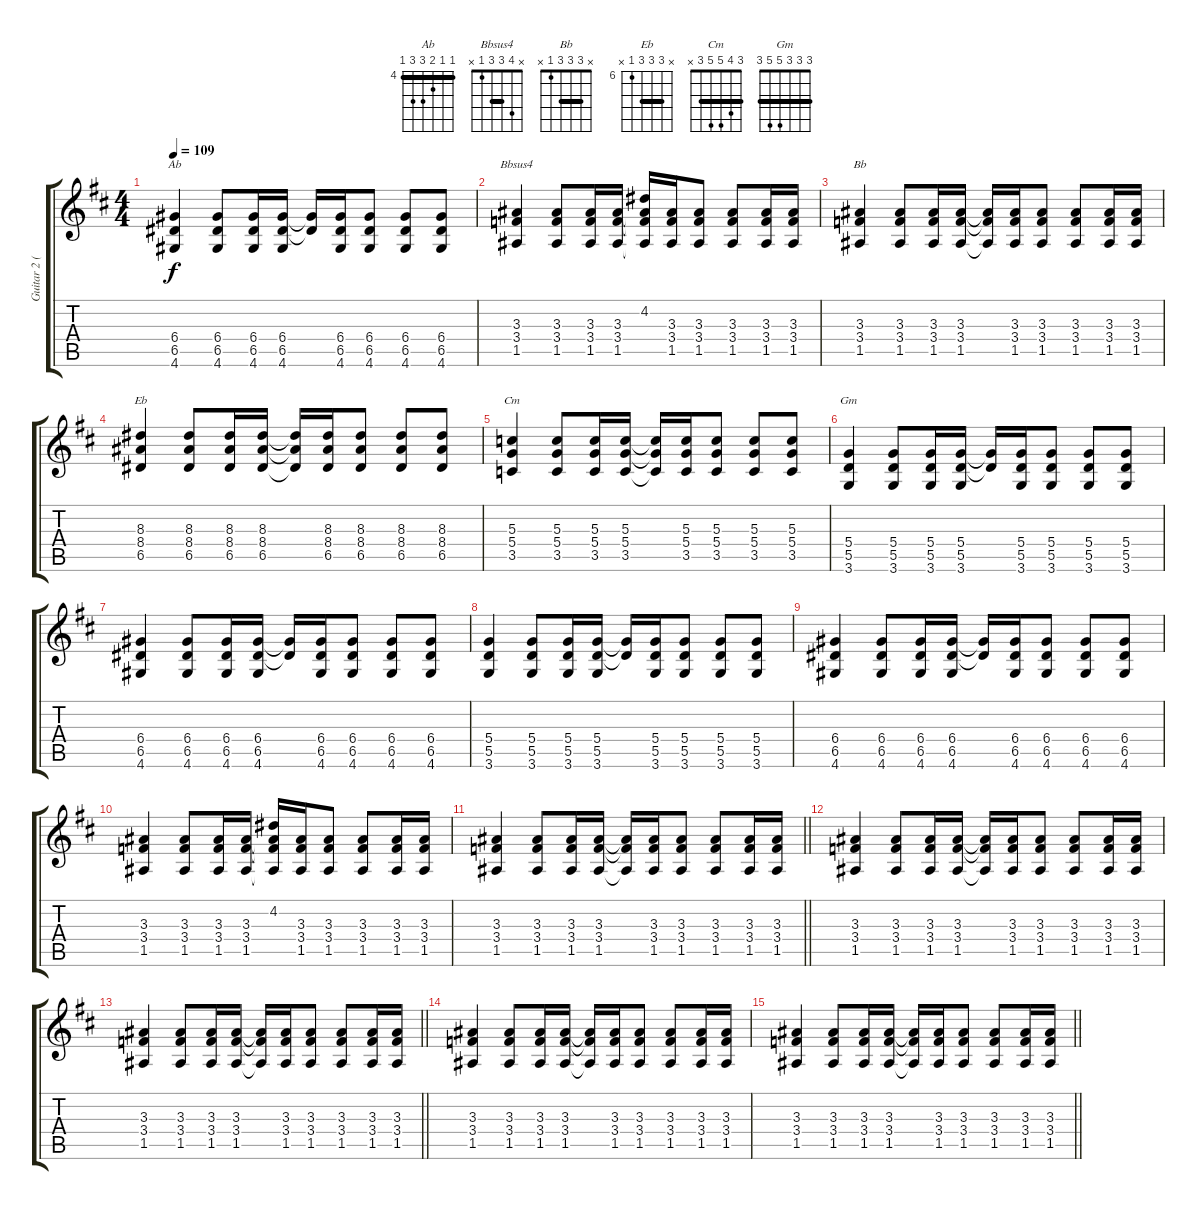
\track ("Guitar 2 (Charlotte Hatherley)" "Guitar 2 (") {instrument overdrivenguitar}
\staff {score tabs}
\tuning (E4 B3 G3 D3 A2 E2) {hide}
\chord ("Ab" 4 4 5 6 6 4) {firstfret 4 barre 4}
\chord ("Bbsus4" x 4 3 3 1 x) {barre 3}
\chord ("Bb" x 3 3 3 1 x) {barre 3}
\chord ("Eb" x 8 8 8 6 x) {firstfret 6 barre 8}
\chord ("Cm" 3 4 5 5 3 x) {barre 3}
\chord ("Gm" 3 3 3 5 5 3) {barre 3}
\ts (4 4)
\tempo 109
\clef g2
\ks d
(6.4 6.5 4.6).4{ch "Ab" dy f} (6.4 6.5 4.6).8 (6.4 6.5 4.6).16 (6.4 6.5 4.6).16 (6.4{t} 6.5{t}).16 (6.4 6.5 4.6).16 (6.4 6.5 4.6).8 (6.4 6.5 4.6).8 (6.4 6.5 4.6).8 |
(3.3 3.4 1.5).4{ch "Bbsus4"} (3.3 3.4 1.5).8 (3.3 3.4 1.5).16 (3.3 3.4 1.5).16 (4.2 3.3{t} 3.4{t} 1.5{t}).16 (3.3 3.4 1.5).16 (3.3 3.4 1.5).8 (3.3 3.4 1.5).8 (3.3 3.4 1.5).16 (3.3 3.4 1.5).16 |
(3.3 3.4 1.5).4{ch "Bb"} (3.3 3.4 1.5).8 (3.3 3.4 1.5).16 (3.3 3.4 1.5).16 (3.3{t} 3.4{t} 1.5{t}).16 (3.3 3.4 1.5).16 (3.3 3.4 1.5).8 (3.3 3.4 1.5).8 (3.3 3.4 1.5).16 (3.3 3.4 1.5).16 |
(8.3 8.4 6.5).4{ch "Eb"} (8.3 8.4 6.5).8 (8.3 8.4 6.5).16 (8.3 8.4 6.5).16 (8.3{t} 8.4{t} 6.5{t}).16 (8.3 8.4 6.5).16 (8.3 8.4 6.5).8 (8.3 8.4 6.5).8 (8.3 8.4 6.5).8 |
(5.3 5.4 3.5).4{ch "Cm"} (5.3 5.4 3.5).8 (5.3 5.4 3.5).16 (5.3 5.4 3.5).16 (5.3{t} 5.4{t} 3.5{t}).16 (5.3 5.4 3.5).16 (5.3 5.4 3.5).8 (5.3 5.4 3.5).8 (5.3 5.4 3.5).8 |
(5.4 5.5 3.6).4{ch "Gm"} (5.4 5.5 3.6).8 (5.4 5.5 3.6).16 (5.4 5.5 3.6).16 (5.4{t} 5.5{t}).16 (5.4 5.5 3.6).16 (5.4 5.5 3.6).8 (5.4 5.5 3.6).8 (5.4 5.5 3.6).8 |
(6.4 6.5 4.6).4 (6.4 6.5 4.6).8 (6.4 6.5 4.6).16 (6.4 6.5 4.6).16 (6.4{t} 6.5{t}).16 (6.4 6.5 4.6).16 (6.4 6.5 4.6).8 (6.4 6.5 4.6).8 (6.4 6.5 4.6).8 |
(5.4 5.5 3.6).4 (5.4 5.5 3.6).8 (5.4 5.5 3.6).16 (5.4 5.5 3.6).16 (5.4{t} 5.5{t}).16 (5.4 5.5 3.6).16 (5.4 5.5 3.6).8 (5.4 5.5 3.6).8 (5.4 5.5 3.6).8 |
(6.4 6.5 4.6).4 (6.4 6.5 4.6).8 (6.4 6.5 4.6).16 (6.4 6.5 4.6).16 (6.4{t} 6.5{t}).16 (6.4 6.5 4.6).16 (6.4 6.5 4.6).8 (6.4 6.5 4.6).8 (6.4 6.5 4.6).8 |
(3.3 3.4 1.5).4 (3.3 3.4 1.5).8 (3.3 3.4 1.5).16 (3.3 3.4 1.5).16 (4.2 3.3{t} 3.4{t} 1.5{t}).16 (3.3 3.4 1.5).16 (3.3 3.4 1.5).8 (3.3 3.4 1.5).8 (3.3 3.4 1.5).16 (3.3 3.4 1.5).16 |
\barLineRight lightlight
(3.3 3.4 1.5).4 (3.3 3.4 1.5).8 (3.3 3.4 1.5).16 (3.3 3.4 1.5).16 (3.3{t} 3.4{t} 1.5{t}).16 (3.3 3.4 1.5).16 (3.3 3.4 1.5).8 (3.3 3.4 1.5).8 (3.3 3.4 1.5).16 (3.3 3.4 1.5).16 |
(3.3 3.4 1.5).4 (3.3 3.4 1.5).8 (3.3 3.4 1.5).16 (3.3 3.4 1.5).16 (3.3{t} 3.4{t} 1.5{t}).16 (3.3 3.4 1.5).16 (3.3 3.4 1.5).8 (3.3 3.4 1.5).8 (3.3 3.4 1.5).16 (3.3 3.4 1.5).16 |
\barLineRight lightlight
(3.3 3.4 1.5).4 (3.3 3.4 1.5).8 (3.3 3.4 1.5).16 (3.3 3.4 1.5).16 (3.3{t} 3.4{t} 1.5{t}).16 (3.3 3.4 1.5).16 (3.3 3.4 1.5).8 (3.3 3.4 1.5).8 (3.3 3.4 1.5).16 (3.3 3.4 1.5).16 |
(3.3 3.4 1.5).4 (3.3 3.4 1.5).8 (3.3 3.4 1.5).16 (3.3 3.4 1.5).16 (3.3{t} 3.4{t} 1.5{t}).16 (3.3 3.4 1.5).16 (3.3 3.4 1.5).8 (3.3 3.4 1.5).8 (3.3 3.4 1.5).16 (3.3 3.4 1.5).16 |
\barLineRight lightlight
(3.3 3.4 1.5).4 (3.3 3.4 1.5).8 (3.3 3.4 1.5).16 (3.3 3.4 1.5).16 (3.3{t} 3.4{t} 1.5{t}).16 (3.3 3.4 1.5).16 (3.3 3.4 1.5).8 (3.3 3.4 1.5).8 (3.3 3.4 1.5).16 (3.3 3.4 1.5).16
